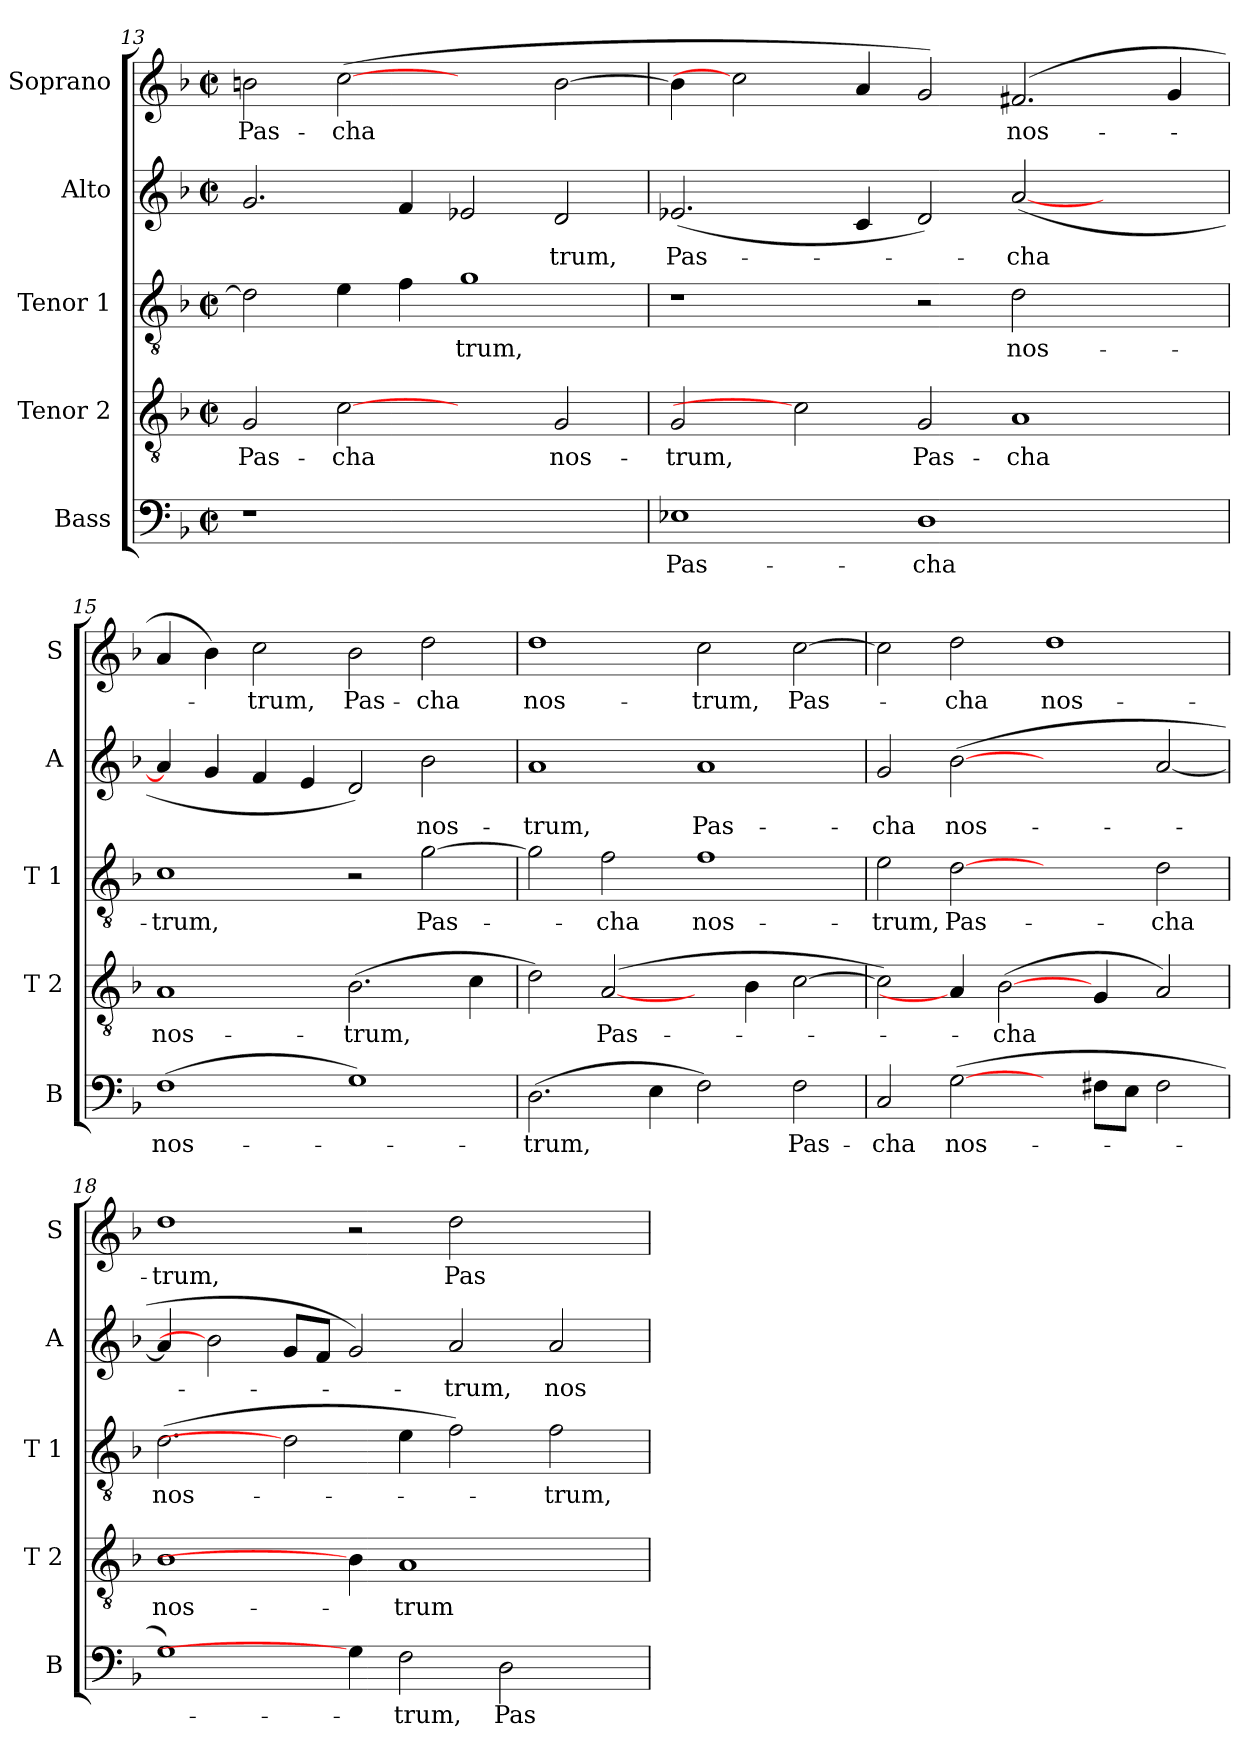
**kern	**text	**kern	**text	**kern	**text	**kern	**text	**kern	**text
*part5	*part5	*part4	*part4	*part3	*part3	*part2	*part2	*part1	*part1
*staff5	*staff5	*staff4	*staff4	*staff3	*staff3	*staff2	*staff2	*staff1	*staff1
*I"Bass	*	*I"Tenor 2	*	*I"Tenor 1	*	*I"Alto	*	*I"Soprano	*
*I'B	*	*I'T 2	*	*I'T 1	*	*I'A	*	*I'S	*
*clefF4	*	*clefGv2	*	*clefGv2	*	*clefG2	*	*clefG2	*
*k[b-]	*	*k[b-]	*	*k[b-]	*	*k[b-]	*	*k[b-]	*
*F:	*	*F:	*	*F:	*	*F:	*	*F:	*
*M2/2	*	*M2/2	*	*M2/2	*	*M2/2	*	*M2/2	*
*met(c|)	*	*met(c|)	*	*met(c|)	*	*met(c|)	*	*met(c|)	*
=13	=13	=13	=13	=13	=13	=13	=13	=13	=13
!	!	!	!LO:LY:b	!	!	!	!	!	!LO:LY:b
1r	.	2G/	Pas-	2d\]	.	2.g/	.	2bn\	Pas-
!	!	!	!LO:LY:b	!	!	!	!	!	!LO:LY:b
.	.	[2c	-cha	4e\	.	.	.	(<[2cc	-cha
.	.	.	.	4f\	.	4f/	.	.	.
!	!	!	!	!	!LO:LY:b	!	!	!	!
1ryy	.	2ryy	.	1g	-trum,	2e-X/	.	2ryy	.
!	!	!	!LO:LY:b	!	!	!	!LO:LY:b	!	!
.	.	2G/	nos-	.	.	2d/	-trum,	[2b\	.
!!LO:LB:g=z
=14	=14	=14	=14	=14	=14	=14	=14	=14	=14
!	!LO:LY:b	!	!LO:LY:b	!	!	!	!LO:LY:b	!	!
1E-X	Pas-	2G/	-trum,	1r	.	(2.e-X/	Pas-	4b\]	.
.	.	.	.	.	.	.	.	2cc]	.
.	.	2c]	.	.	.	.	.	.	.
.	.	.	.	.	.	4c/	.	4a/	.
!	!LO:LY:b	!	!LO:LY:b	!	!	!	!	!	!
1D	-cha	2G/	Pas-	2r	.	2d/)	.	2g/)	.
!	!	!	!LO:LY:b	!	!LO:LY:b	!	!LO:LY:b	!	!LO:LY:b
.	.	1A	-cha	2d\	nos-	(<[2a/	-cha	(2.f#X/	nos-
2ryy	.	.	.	2ryy	.	2ryy	.	.	.
.	.	.	.	.	.	.	.	4g/	.
=15	=15	=15	=15	=15	=15	=15	=15	=15	=15
!	!LO:LY:b	!	!LO:LY:b	!	!LO:LY:b	!	!	!	!
(<1F	nos-	1A	nos-	1c	-trum,	4a/]	.	4a/	.
.	.	.	.	.	.	4g/	.	4b-\)	.
!	!	!	!	!	!	!	!	!	!LO:LY:b
.	.	.	.	.	.	4f/	.	2cc\	-trum,
.	.	.	.	.	.	4e/	.	.	.
!	!	!	!LO:LY:b	!	!	!	!	!	!LO:LY:b
1G)	.	(>2.B-\	-trum,	2r	.	2d/)	.	2b-\	Pas-
!	!	!	!	!	!LO:LY:b	!	!LO:LY:b	!	!LO:LY:b
.	.	.	.	[2g\	Pas-	2b-\	nos-	2dd\	-cha
.	.	4c\	.	.	.	.	.	.	.
=16	=16	=16	=16	=16	=16	=16	=16	=16	=16
!	!LO:LY:b	!	!	!	!	!	!LO:LY:b	!	!LO:LY:b
(>2.D\	-trum,	2d\)	.	2g\]	.	1a	-trum,	1dd	nos-
!	!	!	!LO:LY:b	!	!LO:LY:b	!	!	!	!
.	.	([2A/	Pas-	2f\	-cha	.	.	.	.
4E\	.	.	.	.	.	.	.	.	.
!	!	!	!	!	!LO:LY:b	!	!LO:LY:b	!	!LO:LY:b
2F\)	.	4ryy	.	1f	nos-	1a	Pas-	2cc\	-trum,
.	.	4B-\	.	.	.	.	.	.	.
!	!LO:LY:b	!	!	!	!	!	!	!	!LO:LY:b
2F\	Pas-	[2c\	.	.	.	.	.	[2cc\	Pas-
=17	=17	=17	=17	=17	=17	=17	=17	=17	=17
!	!LO:LY:b	!	!	!	!LO:LY:b	!	!LO:LY:b	!	!
2C/	-cha	2c\])	.	2e\	-trum,	2g/	-cha	2cc\]	.
!	!LO:LY:b	!	!	!	!LO:LY:b	!	!LO:LY:b	!	!LO:LY:b
(>[2G\	nos-	4A/]	.	[2d	Pas-	(<[2b-	nos-	2dd\	-cha
!	!	!	!LO:LY:b	!	!	!	!	!	!
.	.	(>[2B-\	-cha	.	.	.	.	.	.
!	!	!	!	!	!	!	!	!	!LO:LY:b
4ryy	.	.	.	2ryy	.	2ryy	.	1dd	nos-
8F#X\L	.	4G/	.	.	.	.	.	.	.
8E\J	.	.	.	.	.	.	.	.	.
!	!	!	!	!	!LO:LY:b	!	!	!	!
2F#\	.	2A/)	.	2d\	-cha	[2a/	.	.	.
!!LO:LB:g=z
=18	=18	=18	=18	=18	=18	=18	=18	=18	=18
!	!	!	!LO:LY:b	!	!LO:LY:b	!	!	!	!LO:LY:b
1G)	.	1B-	nos-	(>2.d\	nos-	4a/]	.	1dd	-trum,
.	.	.	.	.	.	2b-]	.	.	.
.	.	.	.	2d]	.	8g/L	.	.	.
.	.	.	.	.	.	8f/J	.	.	.
4G\]	.	4B-\]	.	.	.	2g/)	.	2r	.
!	!LO:LY:b	!	!LO:LY:b	!	!	!	!	!	!
2F\	-trum,	1A	-trum	4e\	.	.	.	.	.
!	!	!	!	!	!	!	!LO:LY:b	!	!LO:LY:b
.	.	.	.	2f\)	.	2a/	-trum,	2dd\	Pas-
!	!LO:LY:b	!	!	!	!	!	!	!	!
2D\	Pas-	.	.	.	.	.	.	.	.
!	!	!	!	!	!LO:LY:b	!	!LO:LY:b	!	!
.	.	.	.	2f\	-trum,	2a/	nos-	2ryy	.
4ryy	.	4ryy	.	.	.	.	.	.	.
=	=	=	=	=	=	=	=	=	=
*-	*-	*-	*-	*-	*-	*-	*-	*-	*-
